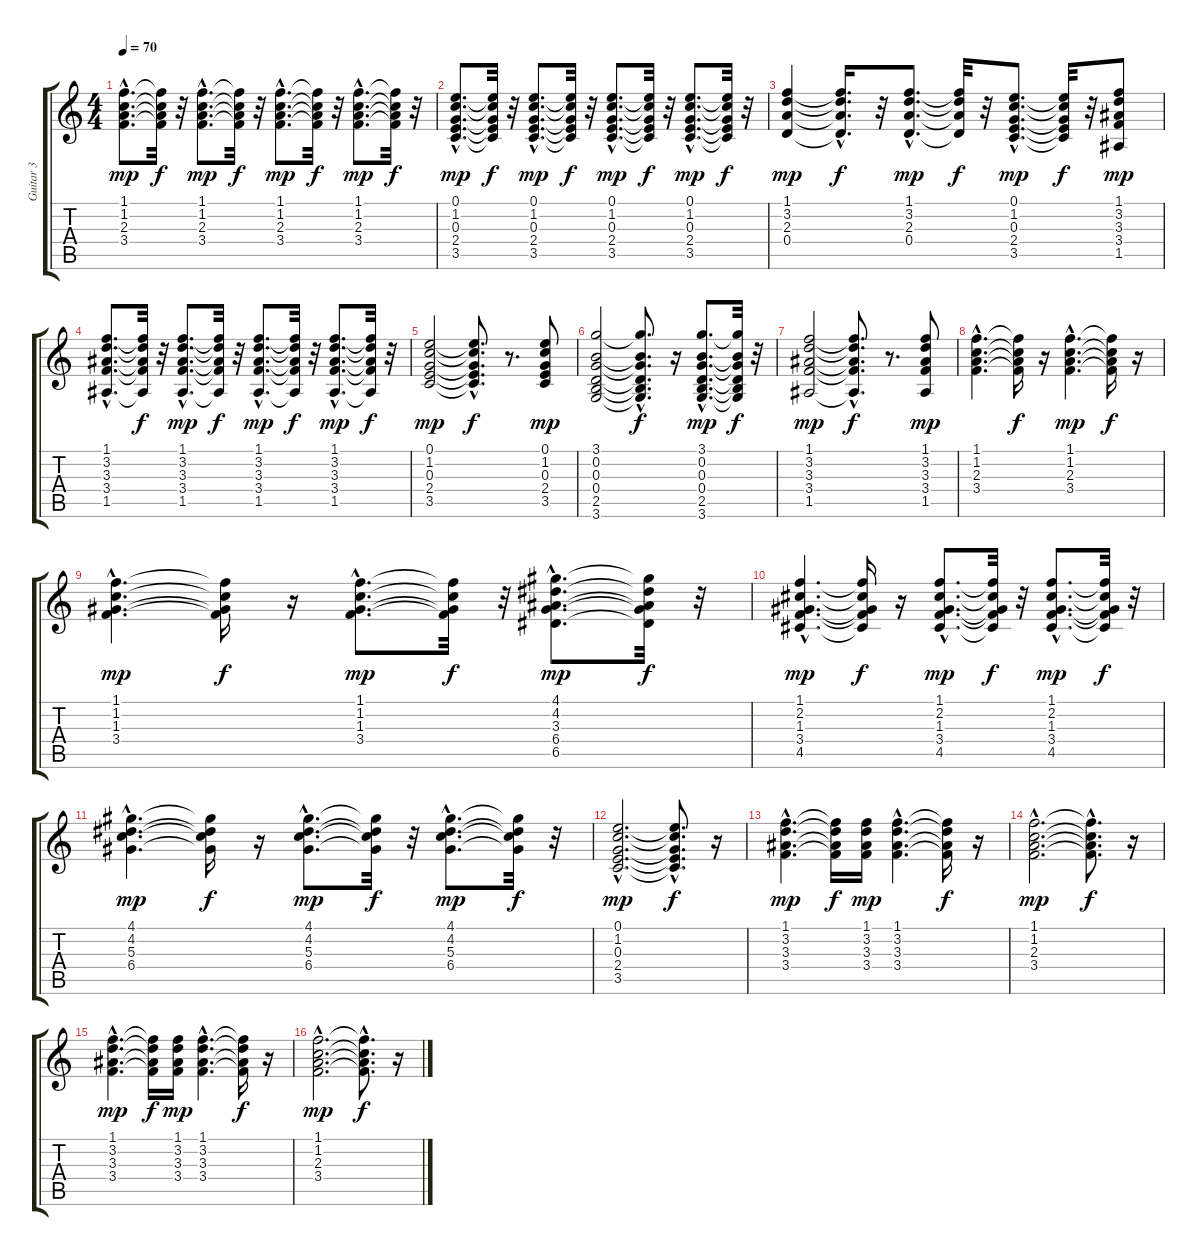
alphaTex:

\track ("Guitar 3" "Guitar 3") {instrument acousticguitarsteel}
\staff {score tabs}
\tuning (E4 B3 G3 D3 A2 E2) {hide}
\ts (4 4)
\tempo 70
\clef g2
\ks c
(1.1{hac} 1.2{hac} 2.3{hac} 3.4{hac}).8{d dy mp} (1.1{t} 1.2{t} 2.3{t} 3.4{t}).32{dy f} r.32 (1.1{hac} 1.2{hac} 2.3{hac} 3.4{hac}).8{d dy mp} (1.1{t} 1.2{t} 2.3{t} 3.4{t}).32{dy f} r.32 (1.1{hac} 1.2{hac} 2.3{hac} 3.4{hac}).8{d dy mp} (1.1{t} 1.2{t} 2.3{t} 3.4{t}).32{dy f} r.32 (1.1{hac} 1.2{hac} 2.3{hac} 3.4{hac}).8{d dy mp} (1.1{t} 1.2{t} 2.3{t} 3.4{t}).32{dy f} r.32 |
(0.1{hac} 1.2{hac} 0.3{hac} 2.4{hac} 3.5{hac}).8{d dy mp} (0.1{t} 1.2{t} 0.3{t} 2.4{t} 3.5{t}).32{dy f} r.32 (0.1{hac} 1.2{hac} 0.3{hac} 2.4{hac} 3.5{hac}).8{d dy mp} (0.1{t} 1.2{t} 0.3{t} 2.4{t} 3.5{t}).32{dy f} r.32 (0.1{hac} 1.2{hac} 0.3{hac} 2.4{hac} 3.5{hac}).8{d dy mp} (0.1{t} 1.2{t} 0.3{t} 2.4{t} 3.5{t}).32{dy f} r.32 (0.1{hac} 1.2{hac} 0.3{hac} 2.4{hac} 3.5{hac}).8{d dy mp} (0.1{t} 1.2{t} 0.3{t} 2.4{t} 3.5{t}).32{dy f} r.32 |
(1.1 3.2 2.3 0.4).4{dy mp} (1.1{hac t} 3.2{hac t} 2.3{hac t} 0.4{hac t}).16{d dy f} r.32 (1.1{hac} 3.2{hac} 2.3{hac} 0.4{hac}).8{d dy mp} (1.1{t} 3.2{t} 2.3{t} 0.4{t}).32{dy f} r.32 (0.1{hac} 1.2{hac} 0.3{hac} 2.4{hac} 3.5{hac}).8{d dy mp} (0.1{t} 1.2{t} 0.3{t} 2.4{t} 3.5{t}).32{dy f} r.32 (1.1 3.2 3.3 3.4 1.5).8{dy mp} |
(1.1{hac} 3.2{hac} 3.3{hac} 3.4{hac} 1.5{hac}).8{d} (1.1{t} 3.2{t} 3.3{t} 3.4{t} 1.5{t}).32{dy f} r.32 (1.1{hac} 3.2{hac} 3.3{hac} 3.4{hac} 1.5{hac}).8{d dy mp} (1.1{t} 3.2{t} 3.3{t} 3.4{t} 1.5{t}).32{dy f} r.32 (1.1{hac} 3.2{hac} 3.3{hac} 3.4{hac} 1.5{hac}).8{d dy mp} (1.1{t} 3.2{t} 3.3{t} 3.4{t} 1.5{t}).32{dy f} r.32 (1.1{hac} 3.2{hac} 3.3{hac} 3.4{hac} 1.5{hac}).8{d dy mp} (1.1{t} 3.2{t} 3.3{t} 3.4{t} 1.5{t}).32{dy f} r.32 |
(0.1 1.2 0.3 2.4 3.5).2{dy mp} (0.1{hac t} 1.2{hac t} 0.3{hac t} 2.4{hac t} 3.5{hac t}).8{d dy f} r.8{d} (0.1 1.2 0.3 2.4 3.5).8{dy mp} |
(3.1 0.2 0.3 0.4 2.5 3.6).2 (3.1{hac t} 0.2{hac t} 0.3{hac t} 0.4{hac t} 2.5{hac t} 3.6{hac t}).8{d dy f} r.16 (3.1{hac} 0.2{hac} 0.3{hac} 0.4{hac} 2.5{hac} 3.6{hac}).8{d dy mp} (3.1{t} 0.2{t} 0.3{t} 0.4{t} 2.5{t} 3.6{t}).32{dy f} r.32 |
(1.1 3.2 3.3 3.4 1.5).2{dy mp} (1.1{hac t} 3.2{hac t} 3.3{hac t} 3.4{hac t} 1.5{hac t}).8{d dy f} r.8{d} (1.1 3.2 3.3 3.4 1.5).8{dy mp} |
(1.1{hac} 1.2{hac} 2.3{hac} 3.4{hac}).4{d} (1.1{t} 1.2{t} 2.3{t} 3.4{t}).16{dy f} r.16 (1.1{hac} 1.2{hac} 2.3{hac} 3.4{hac}).4{d dy mp} (1.1{t} 1.2{t} 2.3{t} 3.4{t}).16{dy f} r.16 |
(1.1{hac} 1.2{hac} 1.3{hac} 3.4{hac}).4{d dy mp} (1.1{t} 1.2{t} 1.3{t} 3.4{t}).16{dy f} r.16 (1.1{hac} 1.2{hac} 1.3{hac} 3.4{hac}).8{d dy mp} (1.1{t} 1.2{t} 1.3{t} 3.4{t}).32{dy f} r.32 (4.1{hac} 4.2{hac} 3.3{hac} 6.4{hac} 6.5{hac}).8{d dy mp} (4.1{t} 4.2{t} 3.3{t} 6.4{t} 6.5{t}).32{dy f} r.32 |
(1.1{hac} 2.2{hac} 1.3{hac} 3.4{hac} 4.5{hac}).4{d dy mp} (1.1{t} 2.2{t} 1.3{t} 3.4{t} 4.5{t}).16{dy f} r.16 (1.1{hac} 2.2{hac} 1.3{hac} 3.4{hac} 4.5{hac}).8{d dy mp} (1.1{t} 2.2{t} 1.3{t} 3.4{t} 4.5{t}).32{dy f} r.32 (1.1{hac} 2.2{hac} 1.3{hac} 3.4{hac} 4.5{hac}).8{d dy mp} (1.1{t} 2.2{t} 1.3{t} 3.4{t} 4.5{t}).32{dy f} r.32 |
(4.1{hac} 4.2{hac} 5.3{hac} 6.4{hac}).4{d dy mp} (4.1{t} 4.2{t} 5.3{t} 6.4{t}).16{dy f} r.16 (4.1{hac} 4.2{hac} 5.3{hac} 6.4{hac}).8{d dy mp} (4.1{t} 4.2{t} 5.3{t} 6.4{t}).32{dy f} r.32 (4.1{hac} 4.2{hac} 5.3{hac} 6.4{hac}).8{d dy mp} (4.1{t} 4.2{t} 5.3{t} 6.4{t}).32{dy f} r.32 |
(0.1{hac} 1.2{hac} 0.3{hac} 2.4{hac} 3.5{hac}).2{d dy mp} (0.1{hac t} 1.2{hac t} 0.3{hac t} 2.4{hac t} 3.5{hac t}).8{d dy f} r.16 |
(1.1{hac} 3.2{hac} 3.3{hac} 3.4{hac}).4{d dy mp instrument distortionguitar} (1.1{t} 3.2{t} 3.3{t} 3.4{t}).16{dy f} (1.1 3.2 3.3 3.4).16{dy mp} (1.1{hac} 3.2{hac} 3.3{hac} 3.4{hac}).4{d} (1.1{t} 3.2{t} 3.3{t} 3.4{t}).16{dy f} r.16 |
(1.1{hac} 1.2{hac} 2.3{hac} 3.4{hac}).2{d dy mp} (1.1{hac t} 1.2{hac t} 2.3{hac t} 3.4{hac t}).8{d dy f} r.16 |
(1.1{hac} 3.2{hac} 3.3{hac} 3.4{hac}).4{d dy mp} (1.1{t} 3.2{t} 3.3{t} 3.4{t}).16{dy f} (1.1 3.2 3.3 3.4).16{dy mp} (1.1{hac} 3.2{hac} 3.3{hac} 3.4{hac}).4{d} (1.1{t} 3.2{t} 3.3{t} 3.4{t}).16{dy f} r.16 |
(1.1{hac} 1.2{hac} 2.3{hac} 3.4{hac}).2{d dy mp} (1.1{hac t} 1.2{hac t} 2.3{hac t} 3.4{hac t}).8{d dy f} r.16
